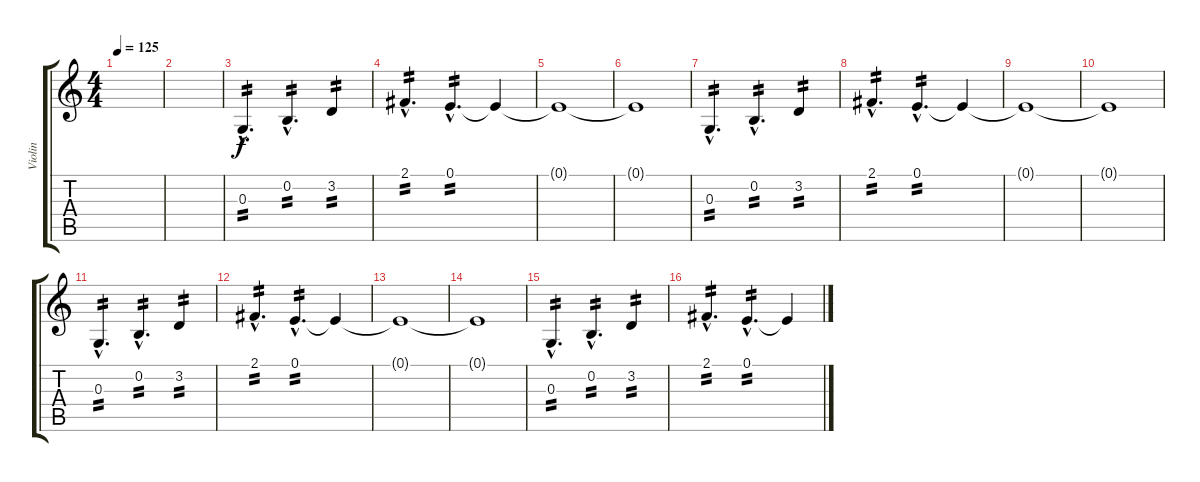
\track ("Violin" "Violin") {instrument violin}
\staff {score tabs}
\tuning (E4 B3 G3 D3 A2 E2) {hide}
\ts (4 4)
\tempo 125
\clef g2
\ks c
|
|
0.3{hac}.4{d tp 2} 0.2{hac}.4{d tp 2} 3.2.4{tp 2} |
2.1{hac}.4{d tp 2} 0.1{hac}.4{d tp 2} 0.1{t}.4 |
0.1{t}.1 |
0.1{t}.1 |
0.3{hac}.4{d tp 2} 0.2{hac}.4{d tp 2} 3.2.4{tp 2} |
2.1{hac}.4{d tp 2} 0.1{hac}.4{d tp 2} 0.1{t}.4 |
0.1{t}.1 |
0.1{t}.1 |
0.3{hac}.4{d tp 2} 0.2{hac}.4{d tp 2} 3.2.4{tp 2} |
2.1{hac}.4{d tp 2} 0.1{hac}.4{d tp 2} 0.1{t}.4 |
0.1{t}.1 |
0.1{t}.1 |
0.3{hac}.4{d tp 2} 0.2{hac}.4{d tp 2} 3.2.4{tp 2} |
2.1{hac}.4{d tp 2} 0.1{hac}.4{d tp 2} 0.1{t}.4
